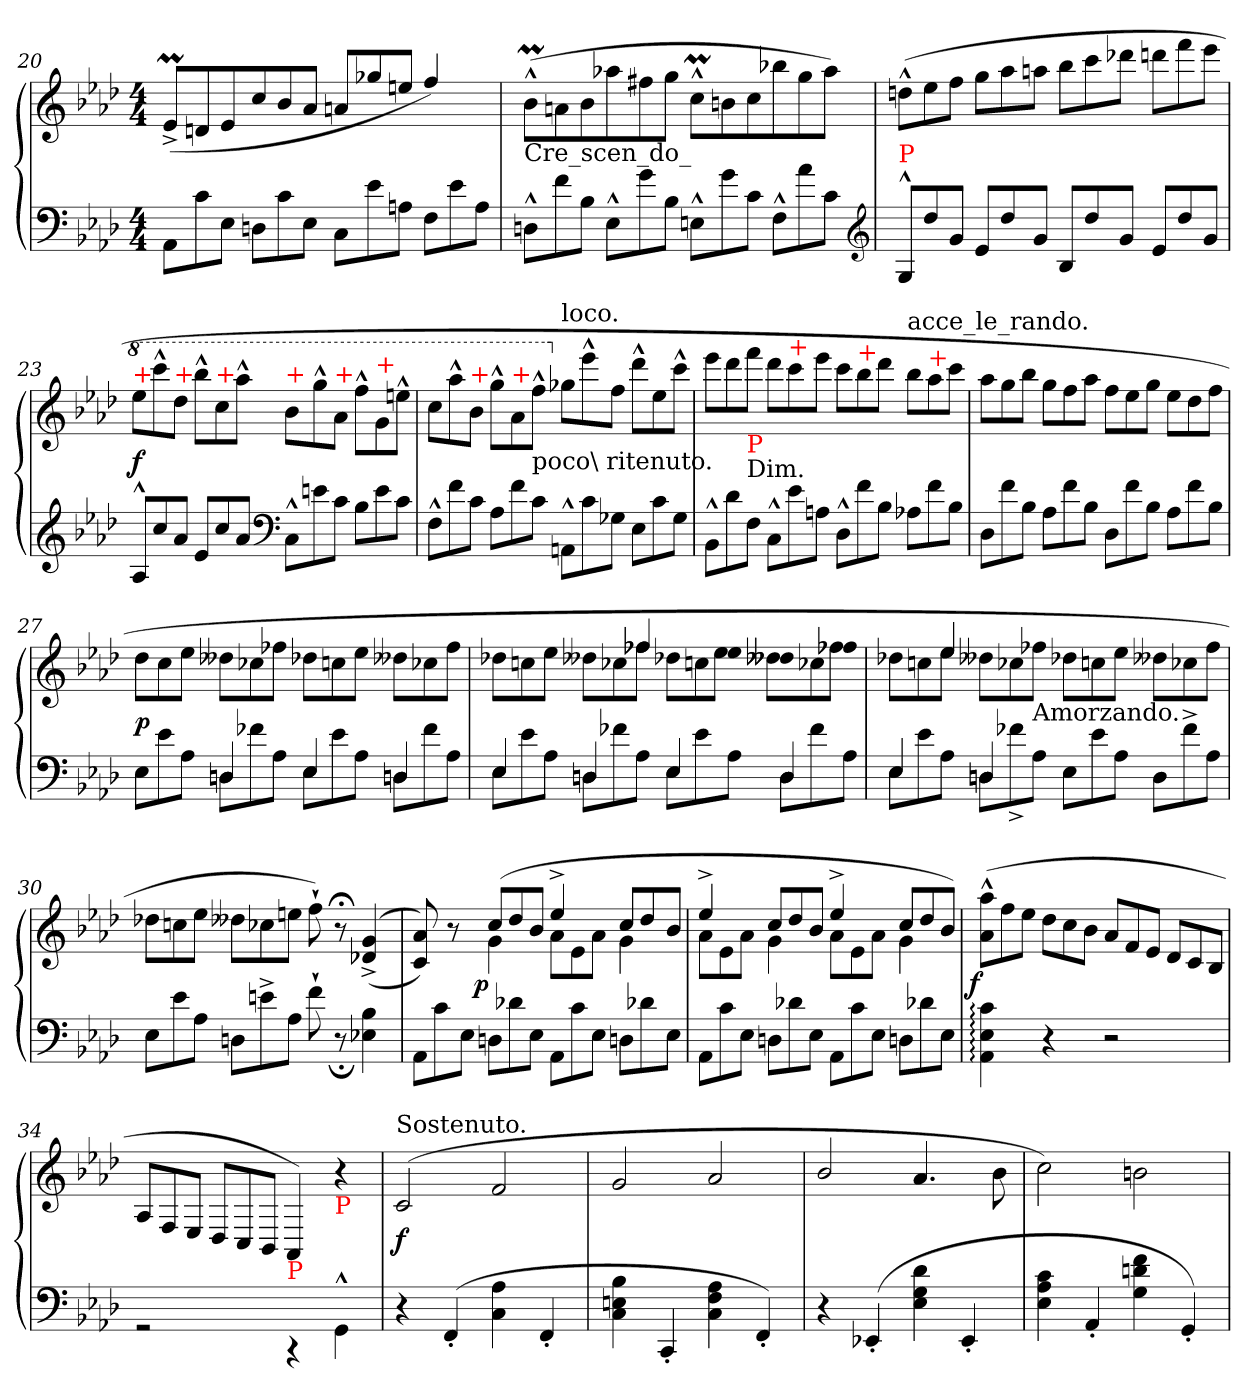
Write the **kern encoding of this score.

**kern	**kern	**dynam
*part1	*part1	*part1
*staff2	*staff1	*staff1/2
*clefF4	*clefG2	*
*k[b-e-a-d-]	*k[b-e-a-d-]	*
*A-:	*A-:	*
*M4/4	*M4/4	*
*Xtuplet	*Xtuplet	*
=20	=20	=20
12AA-\L	(>12e-M^</L	.
12c	12dn	.
12E-J	12e-	.
12Dn\L	12cc\	.
12c	12b-	.
12E-J	12a-J	.
12C\L	12an/L	.
12e-	12gg-X	.
12AnJ	12eenJ	.
12F\L	4ff/)	.
12e-	.	.
12AJ	.	.
=21	=21	=21
!	!LO:TX:b:t=Cre_scen_do_	!
12Dn^^>\L	(>12b-M^^>\L	.
12f	12an	.
12B-J	12b-	.
12E-^^>\L	12aa-X	.
12g	12ff#X	.
12B-J	12ggJ	.
12En^^>\L	12ccm^^>\L	.
12g	12bn	.
12cJ	12cc	.
12F^^>\L	12bb-X	.
12a-	12gg	.
12cJ	12aa-J)	.
*clefG2	*	*
=22	=22	=22
!LO:TX:a:color=red:t=P	!	!
12G^^</L	(>12ddn^^>\L	.
12dd-	12ee-	.
12gJ	12ffJ	.
12e-/L	12gg\L	.
12dd-	12aa-	.
12gJ	12aanJ	.
12B-/L	12bb-\L	.
12dd-	12ccc	.
12gJ	12ddd-XJ	.
12e-/L	12dddn\L	.
12dd-	12fff	.
12gJ	12eee-J	.
=23	=23	=23
*	*8va	*
!	!LO:TX:a:color=red:t=+	!
12A-^^</L	12eee-\L	f
12cc	12cccc^^>	.
!	!LO:TX:a:color=red:t=+	!
12a-J	12ddd-J	.
12e-/L	12bbb-^^>\L	.
!	!LO:TX:a:color=red:t=+	!
12cc	12ccc	.
12a-J	12aaa-^^>J	.
*clefF4	*	*
!	!LO:TX:a:color=red:t=+	!
12C^^>\L	12bb-\L	.
12en	12ggg^^>	.
!	!LO:TX:a:color=red:t=+	!
12cJ	12aa-J	.
12B-\L	12fff^^>\L	.
!	!LO:TX:a:color=red:t=+	!
12e	12gg	.
12cJ	12eeen^^>J	.
=24	=24	=24
12F^^>\L	12ccc\L	.
12f	12aaa-^^>	.
!	!LO:TX:a:color=red:t=+	!
12cJ	12bb-J	.
12A-\L	12ggg^^>\L	.
!	!LO:TX:a:color=red:t=+	!
12f	12aa-	.
!	!LO:TX:b:t=poco\ ritenuto.	!
12cJ	12fff^^>J	.
*	*X8va	*
!	!LO:TX:a:t=loco.	!
12AAn^^>\L	12gg-X\L	.
12c	12eee-^^>	.
12G-XJ	12ffJ	.
12E-\L	12ddd-^^>\L	.
12c	12ee-	.
12G-J	12ccc^^>J	.
=25	=25	=25
12BB-^^>\L	12eee-\L	.
12d-	12ddd-	.
!	!LO:TX:c:t=Dim.	!
!	!LO:TX:b:color=red:t=P	!
12FJ	12fffJ	.
12C^^>\L	12ddd-\L	.
!	!LO:TX:a:color=red:t=+	!
12e-	12ccc	.
12AnJ	12eee-J	.
12D-^^>\L	12ccc\L	.
!	!LO:TX:a:color=red:t=+	!
12f	12bb-	.
12B-J	12ddd-J	.
!	!LO:TX:a:t=acce_le_rando.	!
12A-X\L	12bb-\L	.
!	!LO:TX:a:color=red:t=+	!
12f	12aa-	.
12B-J	12cccJ	.
=26	=26	=26
12D-\L	12aa-\L	.
12f	12gg	.
12B-J	12bb-J	.
12A-\L	12gg\L	.
12f	12ff	.
12B-J	12aa-J	.
12D-\L	12ff\L	.
12f	12ee-	.
12B-J	12ggJ	.
12A-\L	12ee-\L	.
12f	12dd-	.
12B-J	12ffJ	.
=27	=27	=27
*^	*	*
4ryy	12E-\L	12dd-\L	p
.	12e-	12cc	.
.	12A-J	12ee-J	.
4Dn	12Dn\L	12dd--X\L	.
.	12f-X	12cc-X	.
.	12A-J	12ff-XJ	.
4E-	12E-\L	12dd-X\L	.
.	12e-	12ccn	.
.	12A-J	12ee-J	.
4Dn	12Dn\L	12dd--X\L	.
.	12f-	12cc-X	.
.	12A-J	12ff-J	.
=28	=28	=28	=28
*	*	*^	*
4E-/	12E-\L	4ryy	12dd-X\L	.
.	12e-	.	12ccn	.
.	12A-J	.	12ee-J	.
4Dn/	12Dn\L	12ryy	12dd--X\L	.
.	12f-X	12ryy	12cc-X	.
.	12A-J	4ff-X/	12ff-XJ	.
4E-	12E-\L	.	12dd-X\L	.
.	12e-	.	12ccn	.
!	!	!LO:N:vis=4	!	!
.	12A-J	12ee-/	12ee-J	.
!	!	!LO:N:vis=4	!	!
4D	12D\L	12dd--X/	12dd--X\L	.
.	12f-	12ryy	12cc-X	.
!	!	!LO:N:vis=4	!	!
.	12A-J	12ff-X/	12ff-XJ	.
=29	=29	=29	=29	=29
4E-/	12E-\L	12ryy	12dd-X\L	.
.	12e-	12ryy	12ccn	.
.	12A-J	4ee-/	12ee-J	.
4Dn/	12Dn\L	.	12dd--X\L	.
.	12f-X^>	.	12cc-X	.
!	!LO:TX:a:t=Amorzando.	!	!	!
.	12A-J	4ryy	12ff-XJ	.
4ryy	12E-\L	.	12dd-X\L	.
.	12e-	.	12ccn	.
.	12A-J	4ryy	12ee-J	.
4ryy	12D\L	.	12dd--X\L	.
.	12f-^>	.	12cc-X	.
!	!	!LO:N:vis=4	!	!
.	12A-J	12ryy	12ff-J	.
=30	=30	=30	=30	=30
4ryy	12E-\L	12ryy	12dd-X\L	.
.	12e-	12ryy	12ccn	.
.	12A-J	6ryy	12ee-J	.
4ryy	12Dn\L	.	12dd--X\L	.
.	12en^>	12ryy	12cc-X	.
.	12A-J	12ryy	12eenJ	.
2ryy	8f`>\	8ryy	8ff`>\)	.
.	8r;<	8r;<	8ryy	.
.	4B-\ 4E-X\	(<(>4g^</ 4d-X^</	4ryy	.
*v	*v	*	*	*
=31	=31	=31	=31
*	*	*^	*
12AA-\L	8a-/ 8c/))	4ryy	6ryy	.
12c	.	.	.	.
.	8r	.	.	.
12E-J	.	.	24ryy	.
.	.	.	3%2ryy	p
12Dn\L	(>12cc/L	4g	.	.
12d-X	12dd-	.	.	.
12E-J	12b-J	.	.	.
12AA-\L	4ee-^>/	12a-L	.	.
12c	.	12e-	.	.
12E-J	.	12a-J	.	.
12Dn\L	12cc/L	4g	.	.
12d-X	12dd-	.	.	.
.	.	.	12.ryy	.
12E-J	12b-J	.	.	.
*	*	*v	*v	*
=32	=32	=32	=32
12AA-\L	4ee-^>/	12a-L	.
12c	.	12e-	.
12E-J	.	12a-J	.
12Dn\L	12cc/L	4g	.
12d-X	12dd-	.	.
12E-J	12b-J	.	.
12AA-\L	4ee-^>/	12a-L	.
12c	.	12e-	.
12E-J	.	12a-J	.
12Dn\L	12cc/L	4g	.
12d-X	12dd-	.	.
12E-J	12b-J)	.	.
*	*v	*v	*
=33	=33	=33
!	!	!LO:DY:rj
4c:\ 4E-:\ 4AA-:\	(>12aa-^^>\ 12a-^^>\L	f
.	12ff	.
.	12ee-J	.
4r	12dd-\L	.
.	12cc	.
.	12b-J	.
2r	12a-/L	.
.	12f	.
.	12e-J	.
.	12d-/L	.
.	12c	.
.	12B-J	.
=34	=34	=34
2rGG	12A-/L	.
.	12F/	.
.	12E-/J	.
.	12D-/L	.
.	12C/	.
.	12BB-/J	.
!	!LO:TX:b:color=red:t=P	!
4rCC	4AA-/)	.
!	!LO:TX:b:color=red:t=P	!
4GG^^>\	4r	.
=35	=35	=35
!	!LO:TX:a:t=Sostenuto.	!
4r	(>2c/	f
(>4FF'</	.	.
4A-\ 4C\	2f/	.
4FF'</	.	.
=36	=36	=36
4B-\ 4En\ 4C\	2g/	.
4CC'</	.	.
4A-\ 4F\ 4C\	2a-/	.
4FF'</)	.	.
=37	=37	=37
4r	2b-/	.
(>4EE-X'</	.	.
4d-\ 4G\ 4E-\	4.a-/	.
4EE-'</	.	.
.	8b-\	.
=38	=38	=38
4c\ 4A-\ 4E-\	2cc\)	.
4AA-'</	.	.
4f\ 4dn\ 4G\	2bn\	.
4GG'<)	.	.
=	=	=
*-	*-	*-
